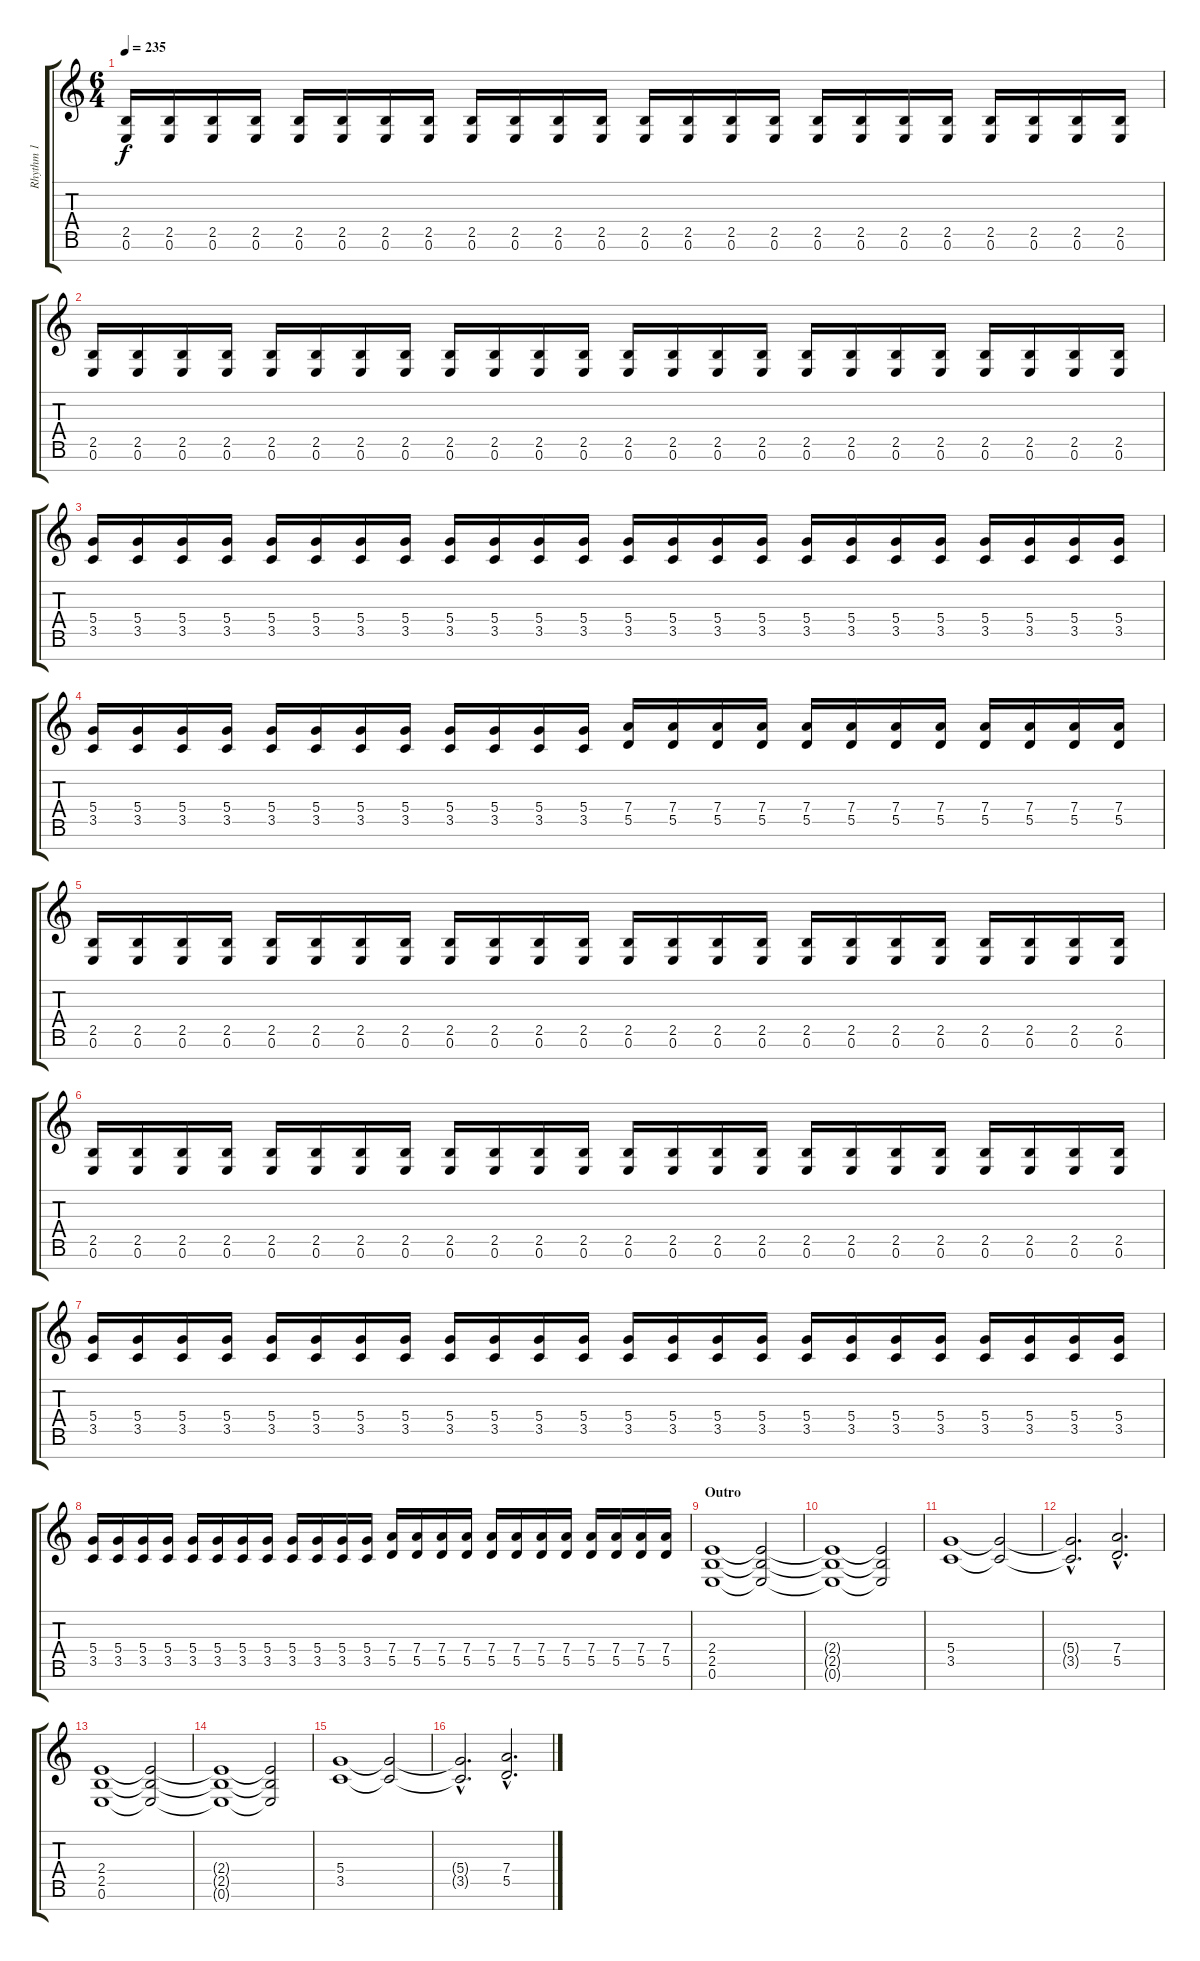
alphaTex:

\track ("Rhythm 1" "Rhythm 1") {instrument distortionguitar}
\staff {score tabs}
\tuning (E4 B3 G3 D3 A2 E2 B1) {hide}
\ts (6 4)
\tempo 235
\clef g2
\ks c
(2.5 0.6).16{dy f} (2.5 0.6).16 (2.5 0.6).16 (2.5 0.6).16 (2.5 0.6).16 (2.5 0.6).16 (2.5 0.6).16 (2.5 0.6).16 (2.5 0.6).16 (2.5 0.6).16 (2.5 0.6).16 (2.5 0.6).16 (2.5 0.6).16 (2.5 0.6).16 (2.5 0.6).16 (2.5 0.6).16 (2.5 0.6).16 (2.5 0.6).16 (2.5 0.6).16 (2.5 0.6).16 (2.5 0.6).16 (2.5 0.6).16 (2.5 0.6).16 (2.5 0.6).16 |
(2.5 0.6).16 (2.5 0.6).16 (2.5 0.6).16 (2.5 0.6).16 (2.5 0.6).16 (2.5 0.6).16 (2.5 0.6).16 (2.5 0.6).16 (2.5 0.6).16 (2.5 0.6).16 (2.5 0.6).16 (2.5 0.6).16 (2.5 0.6).16 (2.5 0.6).16 (2.5 0.6).16 (2.5 0.6).16 (2.5 0.6).16 (2.5 0.6).16 (2.5 0.6).16 (2.5 0.6).16 (2.5 0.6).16 (2.5 0.6).16 (2.5 0.6).16 (2.5 0.6).16 |
(5.4 3.5).16 (5.4 3.5).16 (5.4 3.5).16 (5.4 3.5).16 (5.4 3.5).16 (5.4 3.5).16 (5.4 3.5).16 (5.4 3.5).16 (5.4 3.5).16 (5.4 3.5).16 (5.4 3.5).16 (5.4 3.5).16 (5.4 3.5).16 (5.4 3.5).16 (5.4 3.5).16 (5.4 3.5).16 (5.4 3.5).16 (5.4 3.5).16 (5.4 3.5).16 (5.4 3.5).16 (5.4 3.5).16 (5.4 3.5).16 (5.4 3.5).16 (5.4 3.5).16 |
(5.4 3.5).16 (5.4 3.5).16 (5.4 3.5).16 (5.4 3.5).16 (5.4 3.5).16 (5.4 3.5).16 (5.4 3.5).16 (5.4 3.5).16 (5.4 3.5).16 (5.4 3.5).16 (5.4 3.5).16 (5.4 3.5).16 (7.4 5.5).16 (7.4 5.5).16 (7.4 5.5).16 (7.4 5.5).16 (7.4 5.5).16 (7.4 5.5).16 (7.4 5.5).16 (7.4 5.5).16 (7.4 5.5).16 (7.4 5.5).16 (7.4 5.5).16 (7.4 5.5).16 |
(2.5 0.6).16 (2.5 0.6).16 (2.5 0.6).16 (2.5 0.6).16 (2.5 0.6).16 (2.5 0.6).16 (2.5 0.6).16 (2.5 0.6).16 (2.5 0.6).16 (2.5 0.6).16 (2.5 0.6).16 (2.5 0.6).16 (2.5 0.6).16 (2.5 0.6).16 (2.5 0.6).16 (2.5 0.6).16 (2.5 0.6).16 (2.5 0.6).16 (2.5 0.6).16 (2.5 0.6).16 (2.5 0.6).16 (2.5 0.6).16 (2.5 0.6).16 (2.5 0.6).16 |
(2.5 0.6).16 (2.5 0.6).16 (2.5 0.6).16 (2.5 0.6).16 (2.5 0.6).16 (2.5 0.6).16 (2.5 0.6).16 (2.5 0.6).16 (2.5 0.6).16 (2.5 0.6).16 (2.5 0.6).16 (2.5 0.6).16 (2.5 0.6).16 (2.5 0.6).16 (2.5 0.6).16 (2.5 0.6).16 (2.5 0.6).16 (2.5 0.6).16 (2.5 0.6).16 (2.5 0.6).16 (2.5 0.6).16 (2.5 0.6).16 (2.5 0.6).16 (2.5 0.6).16 |
(5.4 3.5).16 (5.4 3.5).16 (5.4 3.5).16 (5.4 3.5).16 (5.4 3.5).16 (5.4 3.5).16 (5.4 3.5).16 (5.4 3.5).16 (5.4 3.5).16 (5.4 3.5).16 (5.4 3.5).16 (5.4 3.5).16 (5.4 3.5).16 (5.4 3.5).16 (5.4 3.5).16 (5.4 3.5).16 (5.4 3.5).16 (5.4 3.5).16 (5.4 3.5).16 (5.4 3.5).16 (5.4 3.5).16 (5.4 3.5).16 (5.4 3.5).16 (5.4 3.5).16 |
(5.4 3.5).16 (5.4 3.5).16 (5.4 3.5).16 (5.4 3.5).16 (5.4 3.5).16 (5.4 3.5).16 (5.4 3.5).16 (5.4 3.5).16 (5.4 3.5).16 (5.4 3.5).16 (5.4 3.5).16 (5.4 3.5).16 (7.4 5.5).16 (7.4 5.5).16 (7.4 5.5).16 (7.4 5.5).16 (7.4 5.5).16 (7.4 5.5).16 (7.4 5.5).16 (7.4 5.5).16 (7.4 5.5).16 (7.4 5.5).16 (7.4 5.5).16 (7.4 5.5).16 |
\section ("" "Outro")
(2.4 2.5 0.6).1 (2.4{t} 2.5{t} 0.6{t}).2 |
(2.4{t} 2.5{t} 0.6{t}).1 (2.4{t} 2.5{t} 0.6{t}).2 |
(5.4 3.5).1 (5.4{t} 3.5{t}).2 |
(5.4{hac t} 3.5{hac t}).2{d} (7.4{hac} 5.5{hac}).2{d} |
(2.4 2.5 0.6).1 (2.4{t} 2.5{t} 0.6{t}).2 |
(2.4{t} 2.5{t} 0.6{t}).1 (2.4{t} 2.5{t} 0.6{t}).2 |
(5.4 3.5).1 (5.4{t} 3.5{t}).2 |
(5.4{hac t} 3.5{hac t}).2{d} (7.4{hac} 5.5{hac}).2{d}
